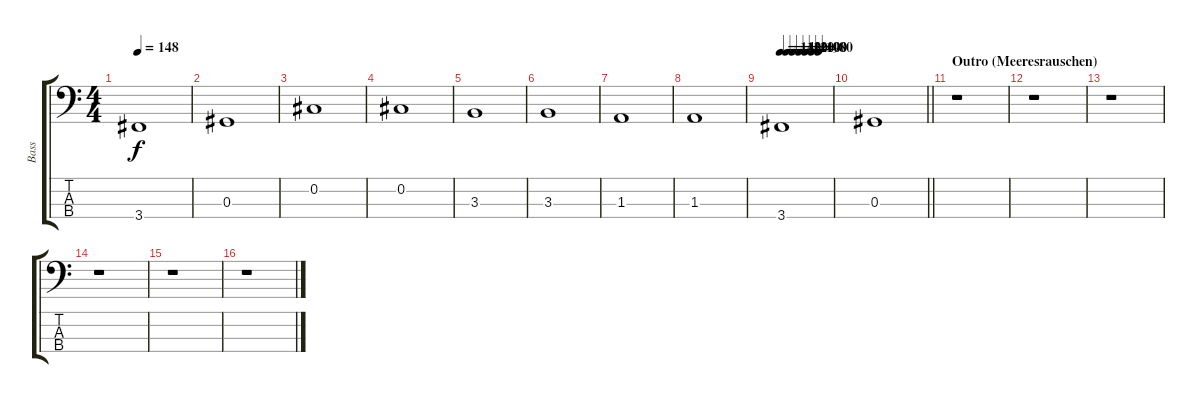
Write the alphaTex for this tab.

\track ("Bass" "Bass") {instrument electricbassfinger}
\staff {score tabs}
\tuning (Gb2 Db2 Ab1 Eb1) {hide}
\ts (4 4)
\tempo 148
\clef f4
\ks c
3.4.1{dy f} |
0.3.1 |
0.2.1 |
0.2.1 |
3.3.1 |
3.3.1 |
1.3.1 |
1.3.1 |
\tempo 140
\tempo (130 0.125)
\tempo (120 0.25)
\tempo (110 0.375)
\tempo (100 0.5)
\tempo (90 0.625)
\tempo (80 0.75)
3.4.1 |
\barLineRight lightlight
0.3.1 |
\section ("" "Outro (Meeresrauschen)")
r.1 |
r.1 |
r.1 |
r.1 |
r.1 |
r.1
